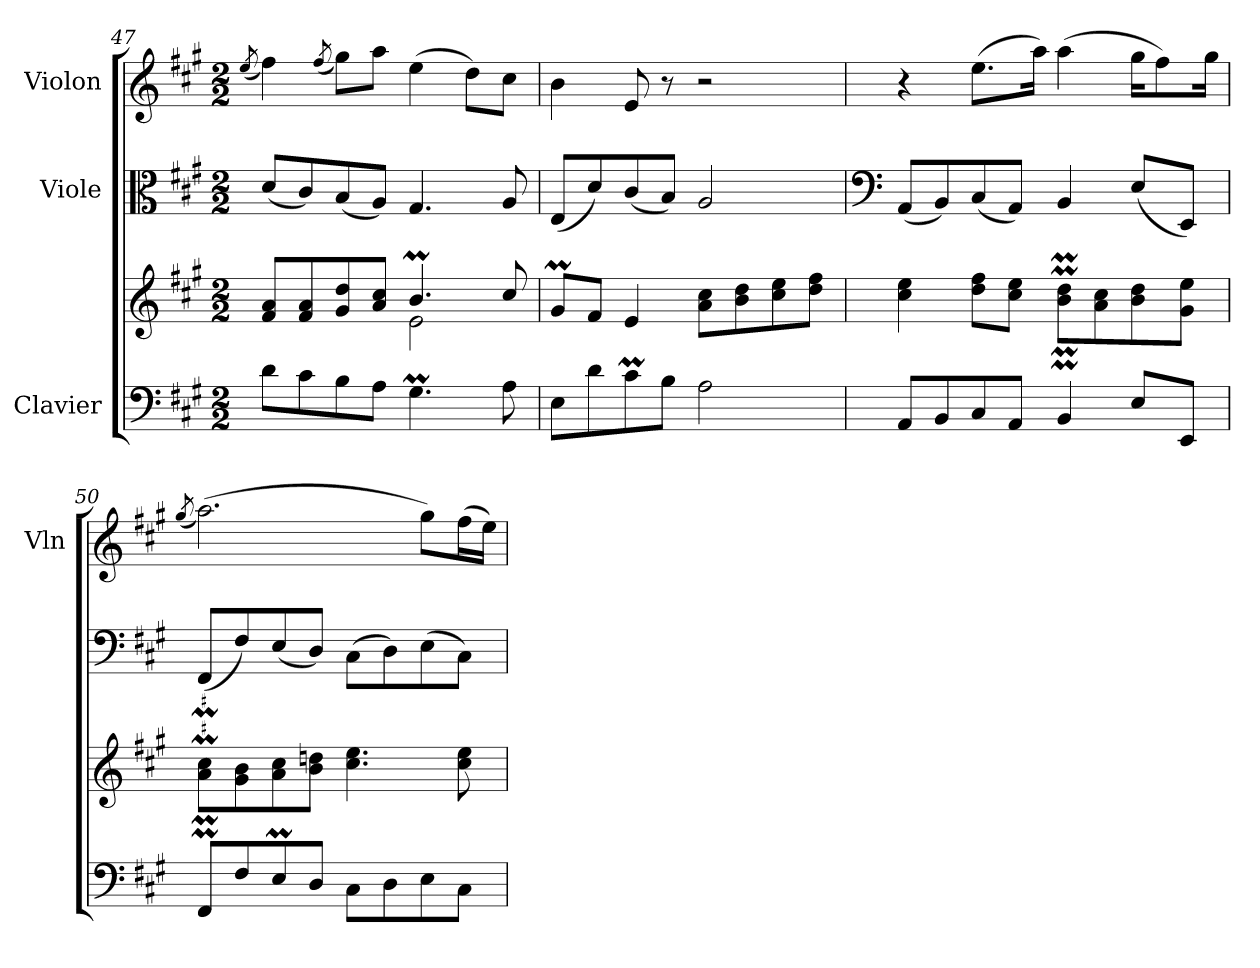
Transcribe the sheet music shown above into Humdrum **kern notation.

**kern	**kern	**kern	**kern
*part3	*part3	*part2	*part1
*staff4	*staff3	*staff2	*staff1
*I"Clavier	*	*I"Viole	*I"Violon
*	*	*	*I'Vln
*clefF4	*clefG2	*clefC3	*clefG2
*k[f#c#g#]	*k[f#c#g#]	*k[f#c#g#]	*k[f#c#g#]
*M2/2	*M2/2	*M2/2	*M2/2
=47	=47	=47	=47
.	.	.	(<8qee/
*	*^	*	*
8d\L	8f#/ 8a/L	2rgyy	(<8d/L	4ff#\)
8c#\	8f#/ 8a/	.	8c#/)	.
.	.	.	.	(<8qff#/
8B\	8g#/ 8dd/	.	(<8B/	8gg#\L)
8A\J	8a/ 8cc#/J	.	8A/J)	8aa\J
4.G#m\	4.bM/	2e\	4.G#/	(>4ee\
.	.	.	.	8dd\L)
8A\	8cc#/	.	8A/	8cc#\J
*	*v	*v	*	*
=48	=48	=48	=48
8E\L	8g#m/L	(<8E/L	4b\
8d\	8f#/J	8d/)	.
8c#m\	4e/	(<8c#/	8e/
8B\J	.	8B/J)	8r
2A\	8a\ 8cc#\L	2A/	2r
.	8b\ 8dd\	.	.
.	8cc#\ 8ee\	.	.
.	8dd\ 8ff#\J	.	.
!!LO:LB:g=z
=49	=49	=49	=49
*	*	*clefF4	*
8AA/L	4cc#\ 4ee\	(<8AA/L	4r
8BB/	.	8BB/)	.
8C#/	8dd\ 8ff#\L	(<8C#/	(>8.ee\L
8AA/J	8cc#\ 8ee\J	8AA/J)	.
.	.	.	16aa\Jk)
4BB/	8b\M 8dd\ML	4BB/	(>4aa\
.	8a\ 8cc#\	.	.
8E/L	8b\ 8dd\	(<8E/L	16gg#\KL
.	.	.	8ff#\)
8EE/J	8g#\ 8ee\J	8EE/J)	.
.	.	.	16gg#\Jk
=50	=50	=50	=50
.	.	.	(<8qgg#/
8FF#/L	8a\M 8cc#\ML	(<8FF#/L	(>2.aa\)
8F#/	8g#\ 8b\	8F#/)	.
8EM/	8a\ 8cc#\	(<8E/	.
8D/J	8b\ 8dd\J	8D/J)	.
8C#\L	4.cc#\ 4.ee\	(>8C#\L	.
8D\	.	8D\)	.
8E\	.	(>8E\	8gg#\L)
8C#\J	8cc#\ 8ee\	8C#\J)	(>16ff#\L
.	.	.	16ee\JJ)
=	=	=	=
*-	*-	*-	*-
